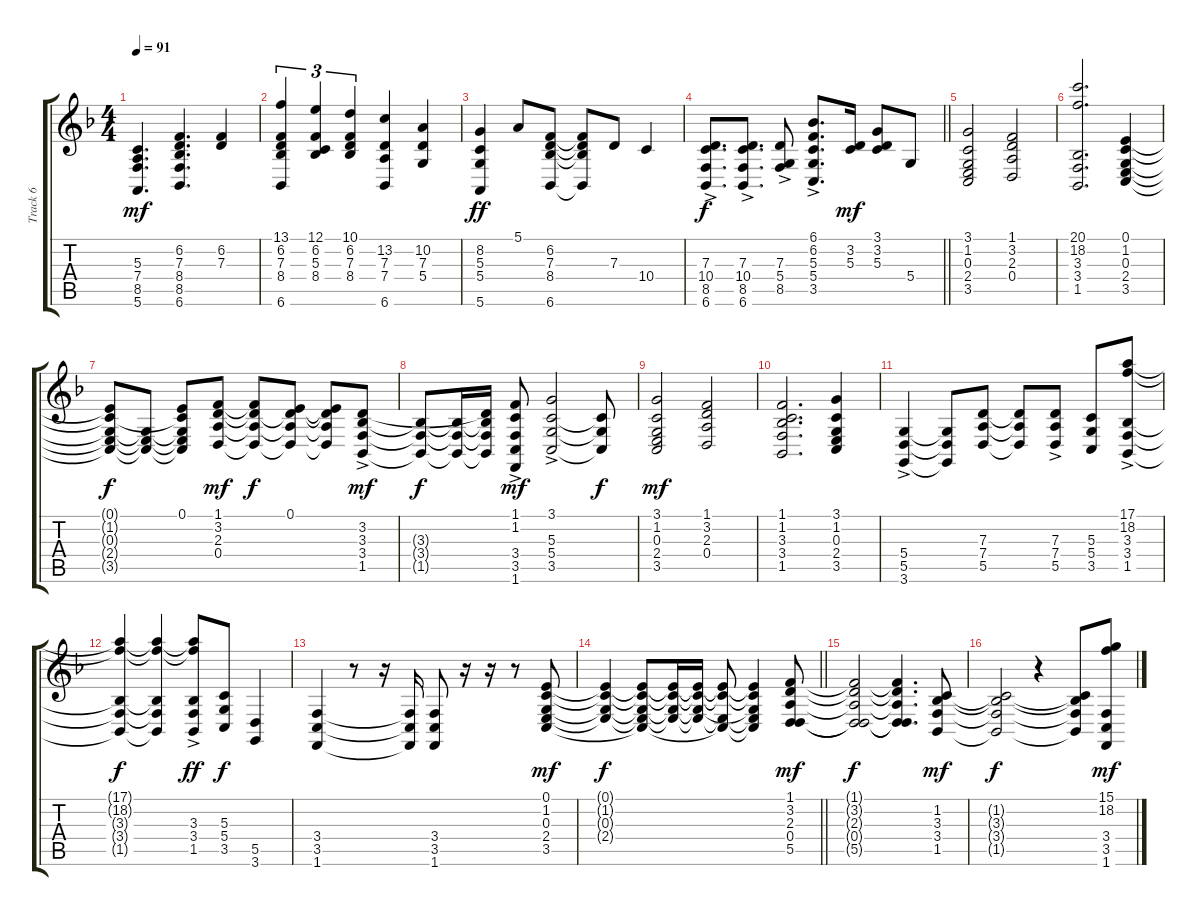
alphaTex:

\track ("Track 6" "Track 6") {instrument synthstrings1}
\staff {score tabs}
\tuning (E4 B3 G3 D3 A2 E2) {hide}
\ts (4 4)
\tempo 91
\clef g2
\ks f
(5.3 7.4 8.5 5.6).4{d dy mf} (6.2 7.3 8.4 8.5 6.6).4{d} (6.2 7.3).4 |
(13.1 6.2 7.3 8.4 6.6).4{tu (3 2)} (12.1 6.2 5.3 8.4).4{tu (3 2)} (10.1 6.2 7.3 8.4).4{tu (3 2)} (13.2 7.3 7.4 6.6).4 (10.2 7.3 5.4).4 |
(8.2 5.3 5.4 5.6).4{dy ff} 5.1.8 (6.2 7.3 8.4 6.6).8 (6.2{t} 7.3{t} 8.4{t} 6.6{t}).8 7.3.8 10.4.4 |
\barLineRight lightlight
(7.3{ac} 10.4{ac} 8.5{ac} 6.6{ac}).8{d dy f} (7.3{ac} 10.4{ac} 8.5{ac} 6.6{ac}).8{d} (7.3{ac} 5.4{ac} 8.5{ac}).8 (6.1{ac} 6.2{ac} 5.3{ac} 5.4{ac} 3.5{ac}).8{d} (3.2 5.3).16{dy mf} (3.1 3.2 5.3).8 5.4.8 |
(3.1 1.2 0.3 2.4 3.5).2 (1.1 3.2 2.3 0.4).2 |
(20.1 18.2 3.3 3.4 1.5).2{d} (0.1 1.2 0.3 2.4 3.5).4 |
(0.1{t} 1.2{t} 0.3{t} 2.4{t} 3.5{t}).8{dy f} (0.3{t} 2.4{t} 3.5{t}).8 (0.1 1.2{t} 0.3{t} 2.4{t} 3.5{t}).8 (1.1 3.2 2.3 0.4).8{dy mf} (1.1{t} 3.2{t} 2.3{t} 0.4{t}).8{dy f} (0.1 3.2{t} 2.3{t} 0.4{t}).8 (0.1{t} 3.2{t} 2.3{t} 0.4{t}).8 (3.2 3.3{ac} 3.4{ac} 1.5{ac}).8{dy mf} |
(3.3{t} 3.4{t} 1.5{t}).8{dy f} (3.3{t} 3.4{t} 1.5{t}).16 (3.2{t} 3.3{t} 3.4{t} 1.5{t}).16 (1.1 1.2 3.4{ac} 3.5{ac} 1.6{ac}).8{dy mf} (3.1 5.3{ac} 5.4{ac} 3.5{ac}).2 (5.3{t} 5.4{t} 3.5{t}).8{dy f} |
(3.1 1.2 0.3 2.4 3.5).2{dy mf} (1.1 3.2 2.3 0.4).2 |
(1.1 1.2 3.3 3.4 1.5).2{d} (3.1 1.2 0.3 2.4 3.5).4 |
(5.4{ac} 5.5{ac} 3.6{ac}).4 (5.4{t} 5.5{t} 3.6{t}).8 (7.3 7.4 5.5).8 (7.3{t} 7.4{t} 5.5{t}).8 (7.3{ac} 7.4{ac} 5.5{ac}).8 (5.3 5.4 3.5).8 (17.1 18.2 3.3{ac} 3.4{ac} 1.5{ac}).8 |
(17.1{t} 18.2{t} 3.3{t} 3.4{t} 1.5{t}).4{dy f} (17.1{t} 18.2{t} 3.3{t} 3.4{t} 1.5{t}).4 (17.1{t} 18.2{t} 3.3{ac} 3.4{ac} 1.5{ac}).8{dy ff} (5.3 5.4 3.5).8{dy f} (5.5 3.6).4 |
(3.4 3.5 1.6).4 r.8 r.16 (3.4{t} 3.5{t} 1.6{t}).16 (3.4 3.5 1.6).8 r.16 r.16 r.8 (0.1 1.2 0.3 2.4 3.5).8{dy mf} |
\barLineRight lightlight
(0.1{t} 1.2{t} 0.3{t} 2.4{t}).4{dy f} (0.1{t} 1.2{t} 0.3{t} 2.4{t} 3.5{t}).8 (0.1{t} 1.2{t} 0.3{t} 2.4{t}).16 (0.1{t} 1.2{t} 0.3{t} 2.4{t}).16 (0.1{t} 1.2{t} 2.4{t} 3.5{t}).8 (0.1{t} 1.2{t} 0.3{t} 2.4{t} 3.5{t}).4 (1.1 3.2 2.3 0.4 5.5).8{dy mf} |
(1.1{t} 3.2{t} 2.3{t} 0.4{t} 5.5{t}).2{dy f} (1.1{t} 3.2{t} 2.3{t} 0.4{t} 5.5{t}).4{d} (1.2 3.3 3.4 1.5).8{dy mf} |
(1.2{t} 3.3{t} 3.4{t} 1.5{t}).2{dy f} r.4 (1.2{t} 3.3{t} 3.4{t} 1.5{t}).8 (15.1 18.2 3.4 3.5 1.6).8{dy mf}
